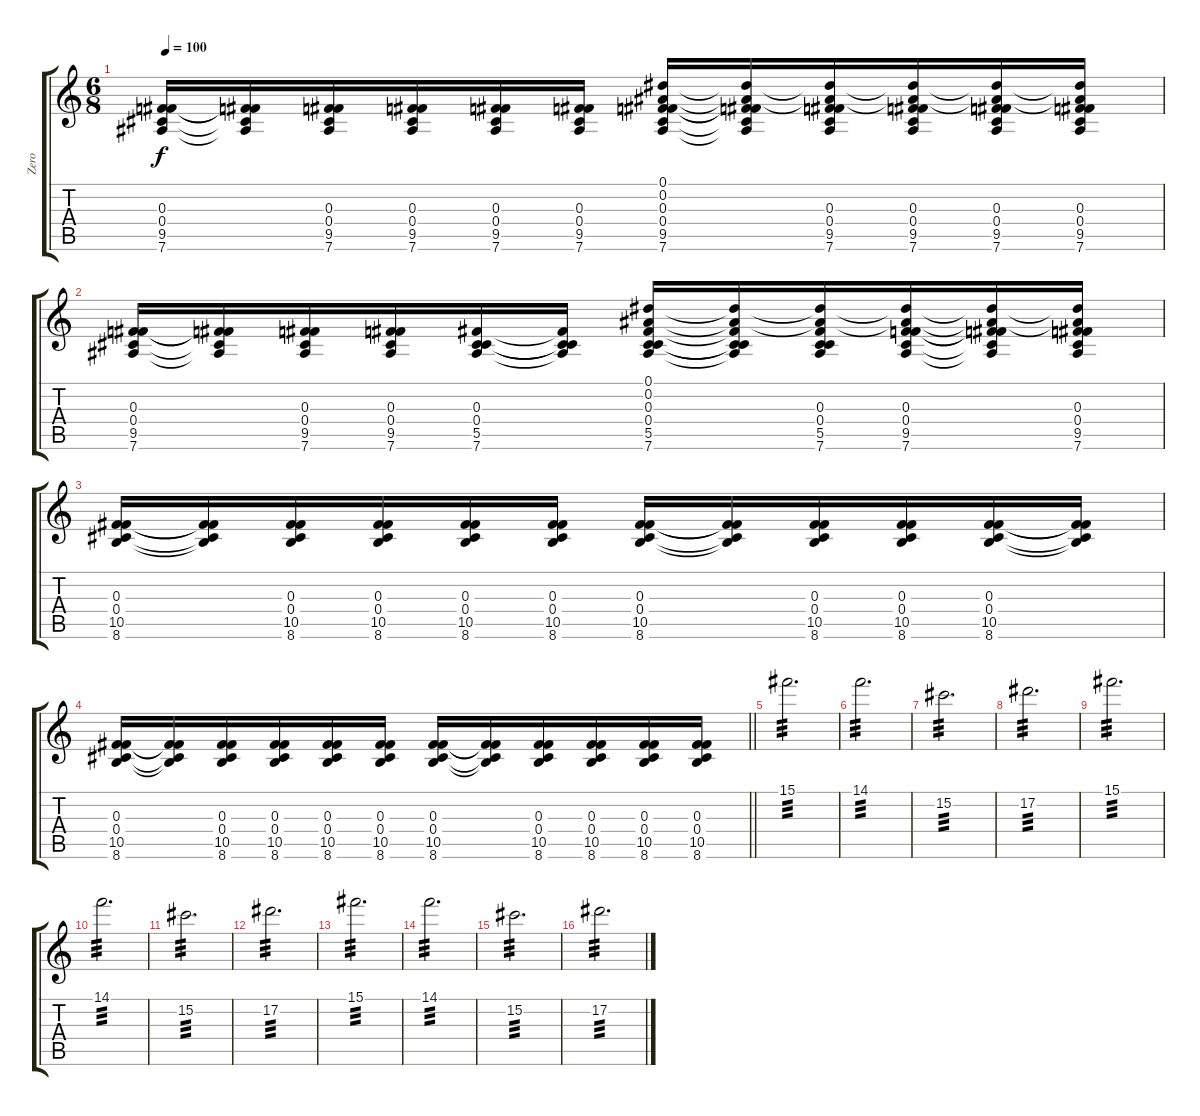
\track ("Zero" "Zero") {instrument electricguitarjazz}
\staff {score tabs}
\tuning (Eb4 Bb3 Gb3 Db3 Ab2 Eb2) {hide}
\ts (6 8)
\tempo 100
\clef g2
\ks c
(0.3 0.4 9.5 7.6).16{dy f} (0.3{t} 0.4{t} 9.5{t} 7.6{t}).16 (0.3 0.4 9.5 7.6).16 (0.3 0.4 9.5 7.6).16 (0.3 0.4 9.5 7.6).16 (0.3 0.4 9.5 7.6).16 (0.1 0.2 0.3 0.4 9.5 7.6).16 (0.1{t} 0.2{t} 0.3{t} 0.4{t} 9.5{t} 7.6{t}).16 (0.1{t} 0.2{t} 0.3 0.4 9.5 7.6).16 (0.1{t} 0.2{t} 0.3 0.4 9.5 7.6).16 (0.1{t} 0.2{t} 0.3 0.4 9.5 7.6).16 (0.1{t} 0.2{t} 0.3 0.4 9.5 7.6).16 |
(0.3 0.4 9.5 7.6).16 (0.3{t} 0.4{t} 9.5{t} 7.6{t}).16 (0.3 0.4 9.5 7.6).16 (0.3 0.4 9.5 7.6).16 (0.3 0.4 5.5 7.6).16 (0.3{t} 0.4{t} 5.5{t} 7.6{t}).16 (0.1 0.2 0.3 0.4 5.5 7.6).16 (0.1{t} 0.2{t} 0.3{t} 0.4{t} 5.5{t} 7.6{t}).16 (0.1{t} 0.2{t} 0.3 0.4 5.5 7.6).16 (0.1{t} 0.2{t} 0.3 0.4 9.5 7.6).16 (0.1{t} 0.2{t} 0.3{t} 0.4{t} 9.5{t} 7.6{t}).16 (0.1{t} 0.2{t} 0.3 0.4 9.5 7.6).16 |
(0.3 0.4 10.5 8.6).16 (0.3{t} 0.4{t} 10.5{t} 8.6{t}).16 (0.3 0.4 10.5 8.6).16 (0.3 0.4 10.5 8.6).16 (0.3 0.4 10.5 8.6).16 (0.3 0.4 10.5 8.6).16 (0.3 0.4 10.5 8.6).16 (0.3{t} 0.4{t} 10.5{t} 8.6{t}).16 (0.3 0.4 10.5 8.6).16 (0.3 0.4 10.5 8.6).16 (0.3 0.4 10.5 8.6).16 (0.3{t} 0.4{t} 10.5{t} 8.6{t}).16 |
\barLineRight lightlight
(0.3 0.4 10.5 8.6).16 (0.3{t} 0.4{t} 10.5{t} 8.6{t}).16 (0.3 0.4 10.5 8.6).16 (0.3 0.4 10.5 8.6).16 (0.3 0.4 10.5 8.6).16 (0.3 0.4 10.5 8.6).16 (0.3 0.4 10.5 8.6).16 (0.3{t} 0.4{t} 10.5{t} 8.6{t}).16 (0.3 0.4 10.5 8.6).16 (0.3 0.4 10.5 8.6).16 (0.3 0.4 10.5 8.6).16 (0.3 0.4 10.5 8.6).16 |
15.1.2{d tp 3} |
14.1.2{d tp 3} |
15.2.2{d tp 3} |
17.2.2{d tp 3} |
15.1.2{d tp 3} |
14.1.2{d tp 3} |
15.2.2{d tp 3} |
17.2.2{d tp 3} |
15.1.2{d tp 3} |
14.1.2{d tp 3} |
15.2.2{d tp 3} |
17.2.2{d tp 3}
